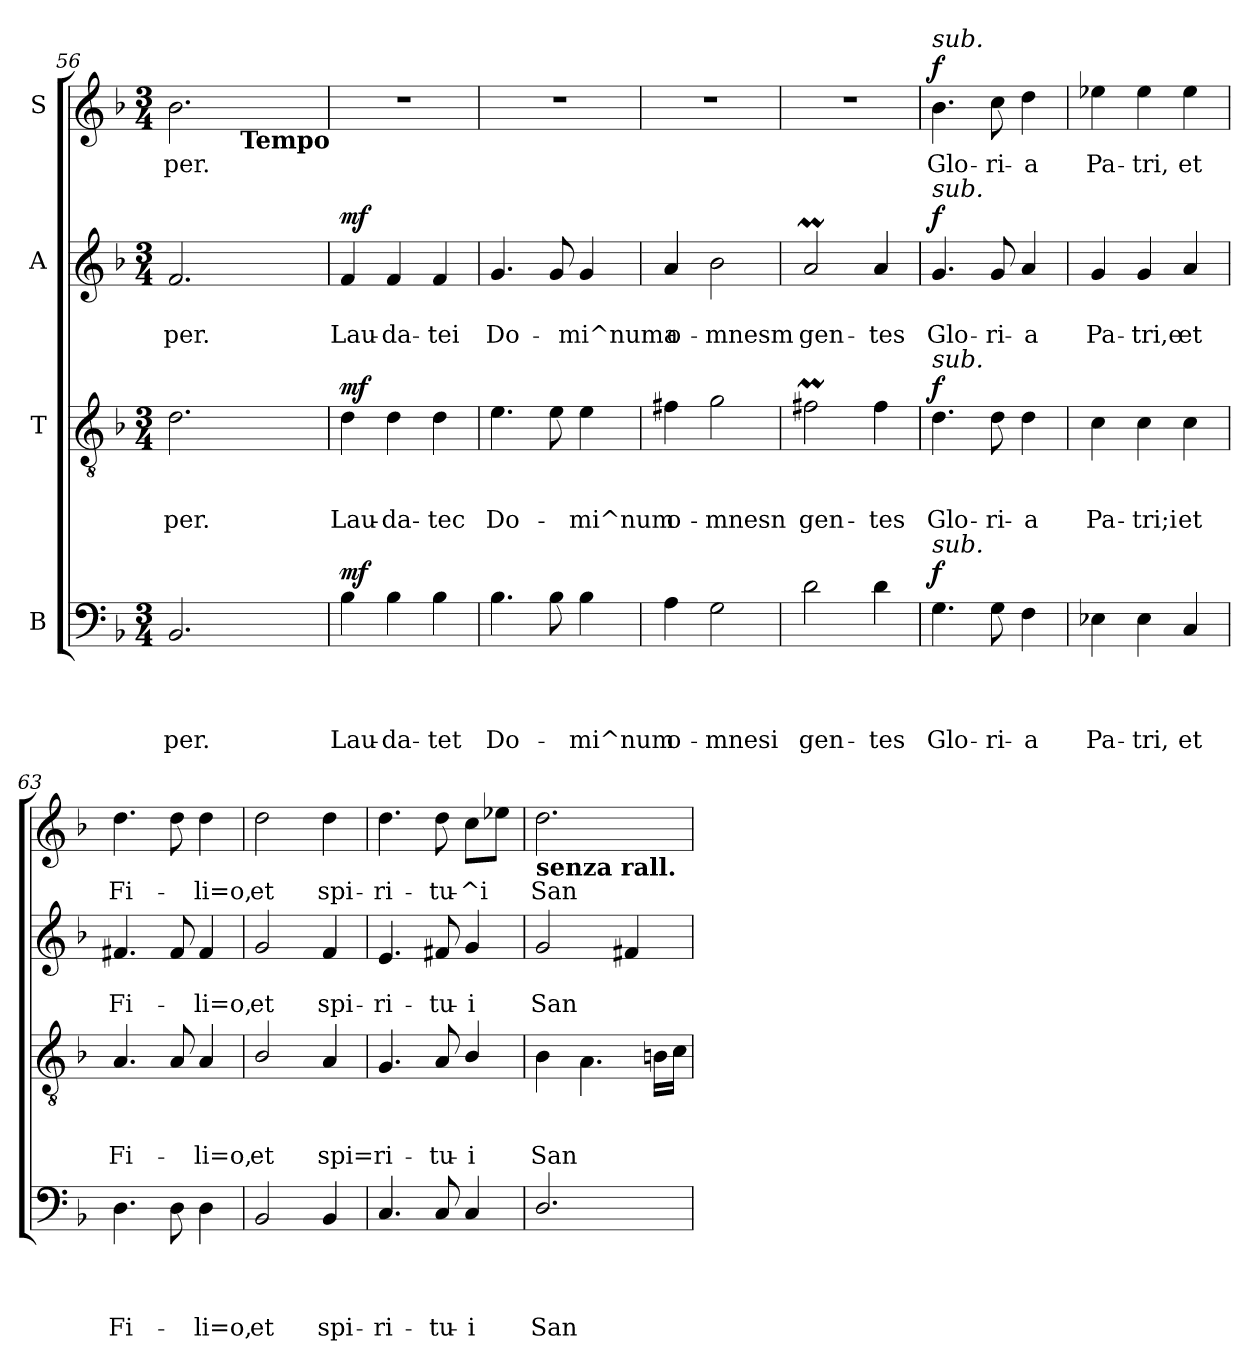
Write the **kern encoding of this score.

**kern	**text	**text	**text	**text	**dynam	**kern	**text	**text	**text	**dynam	**kern	**text	**text	**dynam	**kern	**text	**dynam
*part4	*part4	*part4	*part4	*part4	*part4	*part3	*part3	*part3	*part3	*part3	*part2	*part2	*part2	*part2	*part1	*part1	*part1
*staff4	*staff4	*staff4	*staff4	*staff4	*staff4	*staff3	*staff3	*staff3	*staff3	*staff3	*staff2	*staff2	*staff2	*staff2	*staff1	*staff1	*staff1
*I"B	*	*	*	*	*	*I"T	*	*	*	*	*I"A	*	*	*	*I"S	*	*
*clefF4	*	*	*	*	*	*clefGv2	*	*	*	*	*clefG2	*	*	*	*clefG2	*	*
*k[b-]	*	*	*	*	*	*k[b-]	*	*	*	*	*k[b-]	*	*	*	*k[b-]	*	*
*F:	*	*	*	*	*	*F:	*	*	*	*	*F:	*	*	*	*F:	*	*
*M3/4	*	*	*	*	*	*M3/4	*	*	*	*	*M3/4	*	*	*	*M3/4	*	*
=56	=56	=56	=56	=56	=56	=56	=56	=56	=56	=56	=56	=56	=56	=56	=56	=56	=56
!	!	!	!	!LO:LY:b	!	!	!	!	!LO:LY:b	!	!	!	!LO:LY:b	!	!	!LO:LY:b	!
*	*	*	*	*	*	*	*	*	*	*	*	*	*	*	*^	*	*
2.BB-/	.	.	.	-per.	.	2.d\	.	.	per.	.	2.f/	.	-per.	.	2.b-\	4ryy	-per.	.
.	.	.	.	.	.	.	.	.	.	.	.	.	.	.	.	16.ryy	.	.
!	!	!	!	!	!	!	!	!	!	!	!	!	!	!	!	!LO:TX:b:B:t=Tempo	!	!
.	.	.	.	.	.	.	.	.	.	.	.	.	.	.	.	4ryy	.	.
.	.	.	.	.	.	.	.	.	.	.	.	.	.	.	.	8ryy	.	.
.	.	.	.	.	.	.	.	.	.	.	.	.	.	.	.	32ryy	.	.
=57	=57	=57	=57	=57	=57	=57	=57	=57	=57	=57	=57	=57	=57	=57	=57	=57	=57	=57
!	!	!	!	!LO:LY:b	!LO:DY:a	!	!	!	!LO:LY:b	!LO:DY:a	!	!	!LO:LY:b	!LO:DY:a	!	!	!	!
*	*	*	*	*	*	*	*	*	*	*	*	*	*	*	*v	*v	*	*
4B-\	.	.	.	Lau-	mf	4d\	.	.	Lau-	mf	4f/	.	Lau-	mf	2.r	.	.
!	!	!	!	!LO:LY:b	!	!	!	!	!LO:LY:b	!	!	!	!LO:LY:b	!	!	!	!
4B-\	.	.	.	-da-	.	4d\	.	.	-da-	.	4f/	.	-da-	.	.	.	.
!	!	!	!	!LO:LY:b	!	!	!	!	!LO:LY:b	!	!	!	!LO:LY:b	!	!	!	!
4B-\	.	.	.	-tet	.	4d\	.	.	-tec	.	4f/	.	-tei	.	.	.	.
=58	=58	=58	=58	=58	=58	=58	=58	=58	=58	=58	=58	=58	=58	=58	=58	=58	=58
!	!	!	!	!LO:LY:b	!	!	!	!	!LO:LY:b	!	!	!	!LO:LY:b	!	!	!	!
4.B-\	.	.	.	Do-	.	4.e\	.	.	Do-	.	4.g/	.	Do-	.	2.r	.	.
8B-\	.	.	.	.	.	8e\	.	.	.	.	8g/	.	.	.	.	.	.
!	!	!	!	!LO:LY:b	!	!	!	!	!LO:LY:b	!	!	!	!LO:LY:b	!	!	!	!
4B-\	.	.	.	-mi^num	.	4e\	.	.	-mi^num	.	4g/	.	-mi^numa	.	.	.	.
!!LO:LB:g=z
=59	=59	=59	=59	=59	=59	=59	=59	=59	=59	=59	=59	=59	=59	=59	=59	=59	=59
!	!	!	!	!LO:LY:b	!	!	!	!	!LO:LY:b	!	!	!	!LO:LY:b	!	!	!	!
4A\	.	.	.	o-	.	4f#X\	.	.	o-	.	4a/	.	o-	.	2.r	.	.
!	!	!	!	!LO:LY:b	!	!	!	!	!LO:LY:b	!	!	!	!LO:LY:b	!	!	!	!
2G\	.	.	.	-mnesi	.	2g\	.	.	-mnesn	.	2b-\	.	-mnesm	.	.	.	.
=60	=60	=60	=60	=60	=60	=60	=60	=60	=60	=60	=60	=60	=60	=60	=60	=60	=60
!	!	!	!	!LO:LY:b	!	!	!	!	!LO:LY:b	!	!	!	!LO:LY:b	!	!	!	!
2d\	.	.	.	gen-	.	2f#Xm\	.	.	gen-	.	2am/	.	gen-	.	2.r	.	.
!	!	!	!	!LO:LY:b	!	!	!	!	!LO:LY:b	!	!	!	!LO:LY:b	!	!	!	!
4d\	.	.	.	-tes	.	4f#\	.	.	-tes	.	4a/	.	-tes	.	.	.	.
=61	=61	=61	=61	=61	=61	=61	=61	=61	=61	=61	=61	=61	=61	=61	=61	=61	=61
!	!	!	!	!	!	!	!	!	!	!	!	!	!	!	!LO:TX:a:i:t=sub.	!	!
!	!	!	!	!	!	!	!	!	!	!	!LO:TX:a:i:t=sub.	!	!	!	!	!	!
!	!	!	!	!	!	!LO:TX:a:i:t=sub.	!	!	!	!	!	!	!	!	!	!	!
!LO:TX:a:i:t=sub.	!	!	!	!	!	!	!	!	!	!	!	!	!	!	!	!	!
!	!	!	!	!LO:LY:b	!LO:DY:a	!	!	!	!LO:LY:b	!LO:DY:a	!	!	!LO:LY:b	!LO:DY:a	!	!LO:LY:b	!LO:DY:a
4.G\	.	.	.	Glo-	f	4.d\	.	.	Glo-	f	4.g/	.	Glo-	f	4.b-\	Glo-	f
!	!	!	!	!LO:LY:b	!	!	!	!	!LO:LY:b	!	!	!	!LO:LY:b	!	!	!LO:LY:b	!
8G\	.	.	.	-ri-	.	8d\	.	.	-ri-	.	8g/	.	-ri-	.	8cc\	-ri-	.
!	!	!	!	!LO:LY:b	!	!	!	!	!LO:LY:b	!	!	!	!LO:LY:b	!	!	!LO:LY:b	!
4F\	.	.	.	-a	.	4d\	.	.	-a	.	4a/	.	-a	.	4dd\	-a	.
=62	=62	=62	=62	=62	=62	=62	=62	=62	=62	=62	=62	=62	=62	=62	=62	=62	=62
!	!	!	!	!LO:LY:b	!	!	!	!	!LO:LY:b	!	!	!	!LO:LY:b	!	!	!LO:LY:b	!
4E-X\	.	.	.	Pa-	.	4c\	.	.	Pa-	.	4g/	.	Pa-	.	4ee-X\	Pa-	.
!	!	!	!	!LO:LY:b	!	!	!	!	!LO:LY:b	!	!	!	!LO:LY:b	!	!	!LO:LY:b	!
4E-\	.	.	.	-tri,	.	4c\	.	.	-tri;i	.	4g/	.	-tri,e	.	4ee-\	-tri,	.
!	!	!	!	!LO:LY:b	!	!	!	!	!LO:LY:b	!	!	!	!LO:LY:b	!	!	!LO:LY:b	!
4C/	.	.	.	et	.	4c\	.	.	et	.	4a/	.	et	.	4ee-\	et	.
=63	=63	=63	=63	=63	=63	=63	=63	=63	=63	=63	=63	=63	=63	=63	=63	=63	=63
!	!	!	!	!LO:LY:b	!	!	!	!	!LO:LY:b	!	!	!	!LO:LY:b	!	!	!LO:LY:b	!
4.D\	.	.	.	Fi-	.	4.A/	.	.	Fi-	.	4.f#X/	.	Fi-	.	4.dd\	Fi-	.
8D\	.	.	.	.	.	8A/	.	.	.	.	8f#/	.	.	.	8dd\	.	.
!	!	!	!	!LO:LY:b	!	!	!	!	!LO:LY:b	!	!	!	!LO:LY:b	!	!	!LO:LY:b	!
4D\	.	.	.	-li=o,	.	4A/	.	.	-li=o,	.	4f#/	.	-li=o,	.	4dd\	-li=o,	.
=64	=64	=64	=64	=64	=64	=64	=64	=64	=64	=64	=64	=64	=64	=64	=64	=64	=64
!	!	!	!	!LO:LY:b	!	!	!	!	!LO:LY:b	!	!	!	!LO:LY:b	!	!	!LO:LY:b	!
2BB-/	.	.	.	et	.	2B-/	.	.	et	.	2g/	.	et	.	2dd\	et	.
!	!	!	!	!LO:LY:b	!	!	!	!	!LO:LY:b	!	!	!	!LO:LY:b	!	!	!LO:LY:b	!
4BB-/	.	.	.	spi-	.	4A/	.	.	spi=	.	4f/	.	spi-	.	4dd\	spi-	.
=65	=65	=65	=65	=65	=65	=65	=65	=65	=65	=65	=65	=65	=65	=65	=65	=65	=65
!	!	!	!	!LO:LY:b	!	!	!	!	!LO:LY:b	!	!	!	!LO:LY:b	!	!	!LO:LY:b	!
4.C/	.	.	.	-ri-	.	4.G/	.	.	ri-	.	4.e/	.	-ri-	.	4.dd\	-ri-	.
!	!	!	!	!LO:LY:b	!	!	!	!	!LO:LY:b	!	!	!	!LO:LY:b	!	!	!LO:LY:b	!
8C/	.	.	.	-tu-	.	8A/	.	.	-tu-	.	8f#X/	.	-tu-	.	8dd\	-tu-	.
!	!	!	!	!LO:LY:b	!	!	!	!	!LO:LY:b	!	!	!	!LO:LY:b	!	!	!LO:LY:b	!
4C/	.	.	.	-i	.	4B-/	.	.	-i	.	4g/	.	-i	.	8cc\L	-^i	.
.	.	.	.	.	.	.	.	.	.	.	.	.	.	.	8ee-X\J	.	.
!!LO:LB:g=z
=66	=66	=66	=66	=66	=66	=66	=66	=66	=66	=66	=66	=66	=66	=66	=66	=66	=66
!	!	!	!	!	!	!	!	!	!	!	!	!	!	!	!LO:TX:b:B:t=senza rall.	!	!
!	!	!	!	!LO:LY:b	!	!	!	!	!LO:LY:b	!	!	!	!LO:LY:b	!	!	!LO:LY:b	!
2.D/	.	.	.	San	.	4B-\	.	.	San	.	2g/	.	San	.	2.dd\	San	.
.	.	.	.	.	.	4.A\	.	.	.	.	.	.	.	.	.	.	.
.	.	.	.	.	.	.	.	.	.	.	4f#X/	.	.	.	.	.	.
.	.	.	.	.	.	16Bn\LL	.	.	.	.	.	.	.	.	.	.	.
.	.	.	.	.	.	16c\JJ	.	.	.	.	.	.	.	.	.	.	.
=	=	=	=	=	=	=	=	=	=	=	=	=	=	=	=	=	=
*-	*-	*-	*-	*-	*-	*-	*-	*-	*-	*-	*-	*-	*-	*-	*-	*-	*-
